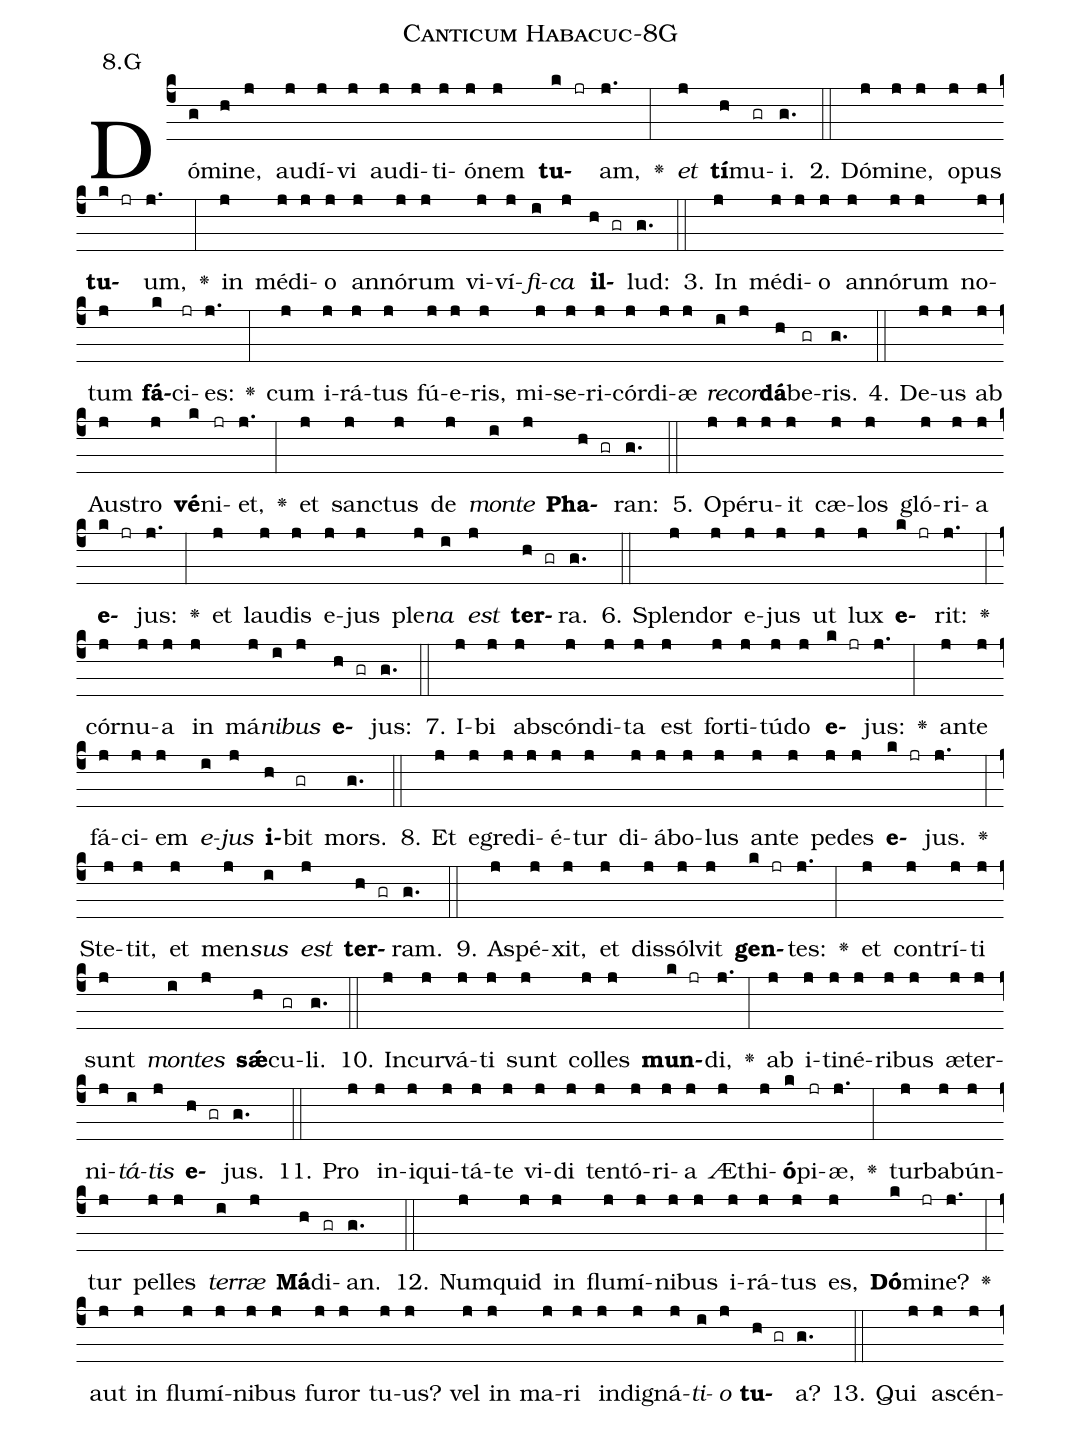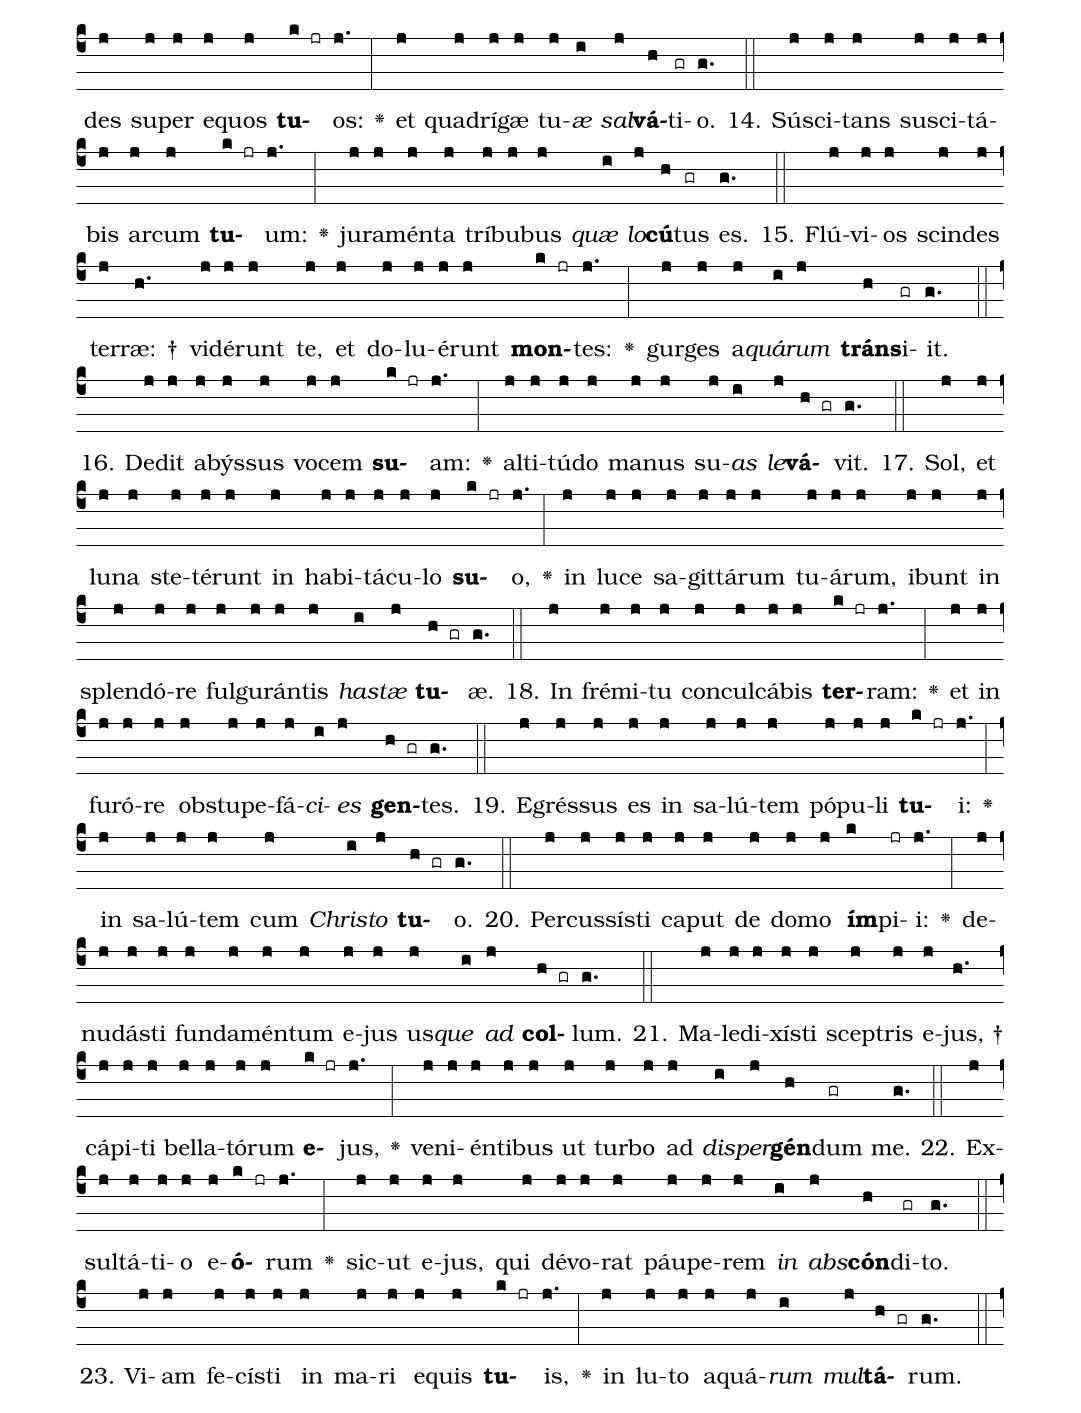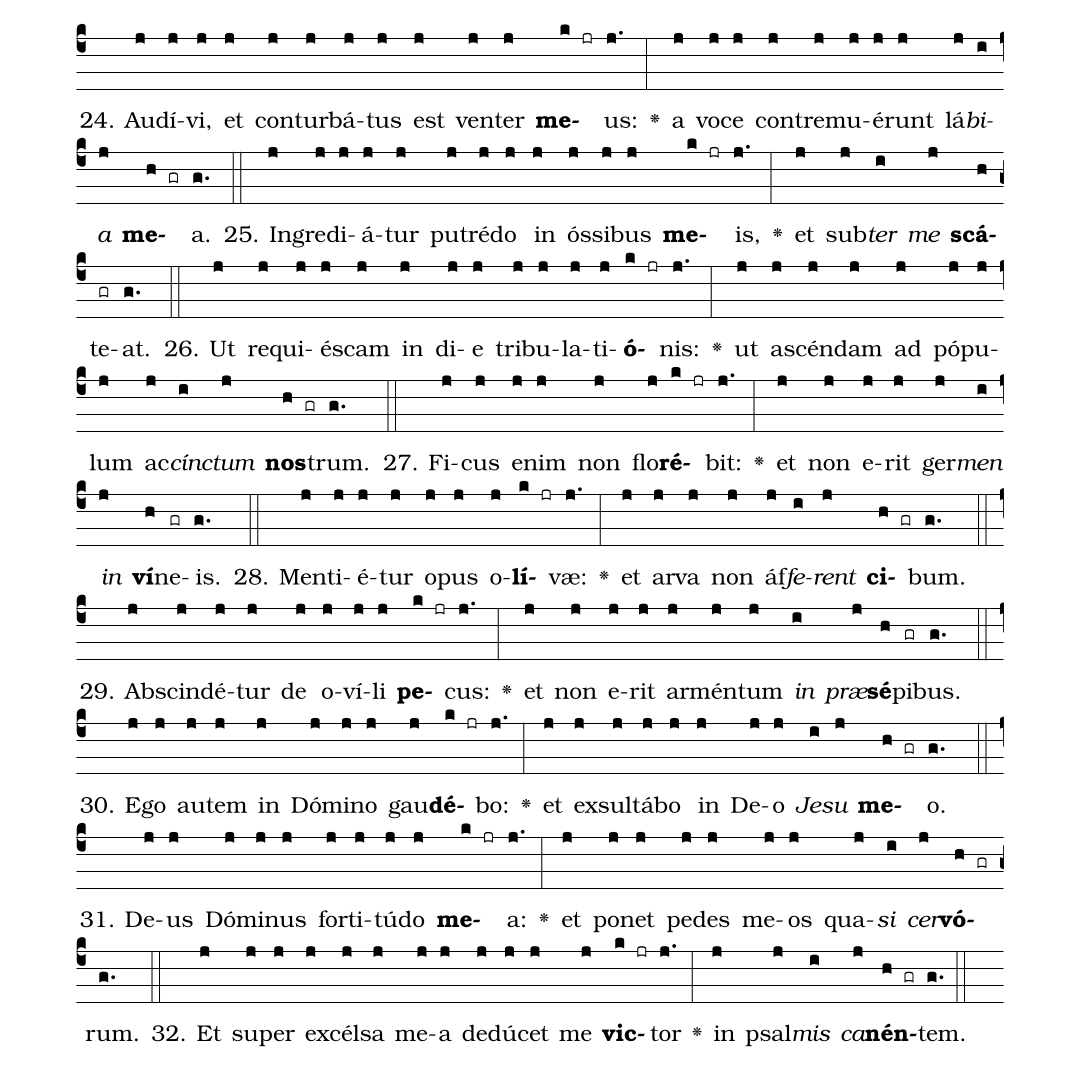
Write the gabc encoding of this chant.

name: Canticum Habacuc-8G;
annotation: 8.G;
%%
(c4)Dó(g)mi(h)ne,(j) au(j)dí(j)vi(j) au(j)di(j)ti(j)ó(j)nem(j) <b>tu</b>(k jr)am,(j.) <v>\greheightstar</v>(:) <i>et</i>(j) <b>tí</b>(h)mu(gr)i.(g.) (::)
2. Dó(j)mi(j)ne,(j) o(j)pus(j) <b>tu</b>(k jr)um,(j.) <v>\greheightstar</v>(:) in(j) mé(j)di(j)o(j) an(j)nó(j)rum(j) vi(j)ví(j)<i>fi</i>(i)<i>ca</i>(j) <b>il</b>(h gr)lud:(g.) (::)
3. In(j) mé(j)di(j)o(j) an(j)nó(j)rum(j) no(j)tum(j) <b>fá</b>(k)ci(jr)es:(j.) <v>\greheightstar</v>(:) cum(j) i(j)rá(j)tus(j) fú(j)e(j)ris,(j) mi(j)se(j)ri(j)cór(j)di(j)æ(j) <i>re</i>(i)<i>cor</i>(j)<b>dá</b>(h)be(gr)ris.(g.) (::)
4. De(j)us(j) ab(j) Aus(j)tro(j) <b>vé</b>(k)ni(jr)et,(j.) <v>\greheightstar</v>(:) et(j) sanc(j)tus(j) de(j) <i>mon</i>(i)<i>te</i>(j) <b>Pha</b>(h gr)ran:(g.) (::)
5. O(j)pé(j)ru(j)it(j) cæ(j)los(j) gló(j)ri(j)a(j) <b>e</b>(k jr)jus:(j.) <v>\greheightstar</v>(:) et(j) lau(j)dis(j) e(j)jus(j) ple(j)<i>na</i>(i) <i>est</i>(j) <b>ter</b>(h gr)ra.(g.) (::)
6. Splen(j)dor(j) e(j)jus(j) ut(j) lux(j) <b>e</b>(k jr)rit:(j.) <v>\greheightstar</v>(:) cór(j)nu(j)a(j) in(j) má(j)<i>ni</i>(i)<i>bus</i>(j) <b>e</b>(h gr)jus:(g.) (::)
7. I(j)bi(j) abs(j)cón(j)di(j)ta(j) est(j) for(j)ti(j)tú(j)do(j) <b>e</b>(k jr)jus:(j.) <v>\greheightstar</v>(:) an(j)te(j) fá(j)ci(j)em(j) <i>e</i>(i)<i>jus</i>(j) <b>i</b>(h)bit(gr) mors.(g.) (::)
8. Et(j) e(j)gre(j)di(j)é(j)tur(j) di(j)á(j)bo(j)lus(j) an(j)te(j) pe(j)des(j) <b>e</b>(k jr)jus.(j.) <v>\greheightstar</v>(:) Ste(j)tit,(j) et(j) men(j)<i>sus</i>(i) <i>est</i>(j) <b>ter</b>(h gr)ram.(g.) (::)
9. A(j)spé(j)xit,(j) et(j) dis(j)sól(j)vit(j) <b>gen</b>(k jr)tes:(j.) <v>\greheightstar</v>(:) et(j) con(j)trí(j)ti(j) sunt(j) <i>mon</i>(i)<i>tes</i>(j) <b>sǽ</b>(h)cu(gr)li.(g.) (::)
10. In(j)cur(j)vá(j)ti(j) sunt(j) col(j)les(j) <b>mun</b>(k jr)di,(j.) <v>\greheightstar</v>(:) ab(j) i(j)ti(j)né(j)ri(j)bus(j) æ(j)ter(j)ni(j)<i>tá</i>(i)<i>tis</i>(j) <b>e</b>(h gr)jus.(g.) (::)
11. Pro(j) in(j)i(j)qui(j)tá(j)te(j) vi(j)di(j) ten(j)tó(j)ri(j)a(j) Æ(j)thi(j)<b>ó</b>(k)pi(jr)æ,(j.) <v>\greheightstar</v>(:) tur(j)ba(j)bún(j)tur(j) pel(j)les(j) <i>ter</i>(i)<i>ræ</i>(j) <b>Má</b>(h)di(gr)an.(g.) (::)
12. Num(j)quid(j) in(j) flu(j)mí(j)ni(j)bus(j) i(j)rá(j)tus(j) es,(j) <b>Dó</b>(k)mi(jr)ne?(j.) <v>\greheightstar</v>(:) aut(j) in(j) flu(j)mí(j)ni(j)bus(j) fu(j)ror(j) tu(j)us?(j) vel(j) in(j) ma(j)ri(j) in(j)di(j)gná(j)<i>ti</i>(i)<i>o</i>(j) <b>tu</b>(h gr)a?(g.) (::)
13. Qui(j) a(j)scén(j)des(j) su(j)per(j) e(j)quos(j) <b>tu</b>(k jr)os:(j.) <v>\greheightstar</v>(:) et(j) qua(j)drí(j)gæ(j) tu(j)<i>æ</i>(i) <i>sal</i>(j)<b>vá</b>(h)ti(gr)o.(g.) (::)
14. Sú(j)sci(j)tans(j) su(j)sci(j)tá(j)bis(j) ar(j)cum(j) <b>tu</b>(k jr)um:(j.) <v>\greheightstar</v>(:) ju(j)ra(j)mén(j)ta(j) trí(j)bu(j)bus(j) <i>quæ</i>(i) <i>lo</i>(j)<b>cú</b>(h)tus(gr) es.(g.) (::)
15. Flú(j)vi(j)os(j) scin(j)des(j) ter(j)ræ: †(h.) vi(j)dé(j)runt(j) te,(j) et(j) do(j)lu(j)é(j)runt(j) <b>mon</b>(k jr)tes:(j.) <v>\greheightstar</v>(:) gur(j)ges(j) a(j)<i>quá</i>(i)<i>rum</i>(j) <b>tráns</b>(h)i(gr)it.(g.) (::)
16. De(j)dit(j) a(j)býs(j)sus(j) vo(j)cem(j) <b>su</b>(k jr)am:(j.) <v>\greheightstar</v>(:) al(j)ti(j)tú(j)do(j) ma(j)nus(j) su(j)<i>as</i>(i) <i>le</i>(j)<b>vá</b>(h gr)vit.(g.) (::)
17. Sol,(j) et(j) lu(j)na(j) ste(j)té(j)runt(j) in(j) ha(j)bi(j)tá(j)cu(j)lo(j) <b>su</b>(k jr)o,(j.) <v>\greheightstar</v>(:) in(j) lu(j)ce(j) sa(j)git(j)tá(j)rum(j) tu(j)á(j)rum,(j) i(j)bunt(j) in(j) splen(j)dó(j)re(j) ful(j)gu(j)rán(j)tis(j) <i>has</i>(i)<i>tæ</i>(j) <b>tu</b>(h gr)æ.(g.) (::)
18. In(j) fré(j)mi(j)tu(j) con(j)cul(j)cá(j)bis(j) <b>ter</b>(k jr)ram:(j.) <v>\greheightstar</v>(:) et(j) in(j) fu(j)ró(j)re(j) ob(j)stu(j)pe(j)fá(j)<i>ci</i>(i)<i>es</i>(j) <b>gen</b>(h gr)tes.(g.) (::)
19. E(j)grés(j)sus(j) es(j) in(j) sa(j)lú(j)tem(j) pó(j)pu(j)li(j) <b>tu</b>(k jr)i:(j.) <v>\greheightstar</v>(:) in(j) sa(j)lú(j)tem(j) cum(j) <i>Chris</i>(i)<i>to</i>(j) <b>tu</b>(h gr)o.(g.) (::)
20. Per(j)cus(j)sís(j)ti(j) ca(j)put(j) de(j) do(j)mo(j) <b>ím</b>(k)pi(jr)i:(j.) <v>\greheightstar</v>(:) de(j)nu(j)dás(j)ti(j) fun(j)da(j)mén(j)tum(j) e(j)jus(j) us(j)<i>que</i>(i) <i>ad</i>(j) <b>col</b>(h gr)lum.(g.) (::)
21. Ma(j)le(j)di(j)xís(j)ti(j) scep(j)tris(j) e(j)jus, †(h.) cá(j)pi(j)ti(j) bel(j)la(j)tó(j)rum(j) <b>e</b>(k jr)jus,(j.) <v>\greheightstar</v>(:) ve(j)ni(j)én(j)ti(j)bus(j) ut(j) tur(j)bo(j) ad(j) <i>di</i>(i)<i>sper</i>(j)<b>gén</b>(h)dum(gr) me.(g.) (::)
22. Ex(j)sul(j)tá(j)ti(j)o(j) e(j)<b>ó</b>(k jr)rum(j.) <v>\greheightstar</v>(:) sic(j)ut(j) e(j)jus,(j) qui(j) dé(j)vo(j)rat(j) páu(j)pe(j)rem(j) <i>in</i>(i) <i>abs</i>(j)<b>cón</b>(h)di(gr)to.(g.) (::)
23. Vi(j)am(j) fe(j)cís(j)ti(j) in(j) ma(j)ri(j) e(j)quis(j) <b>tu</b>(k jr)is,(j.) <v>\greheightstar</v>(:) in(j) lu(j)to(j) a(j)quá(j)<i>rum</i>(i) <i>mul</i>(j)<b>tá</b>(h gr)rum.(g.) (::)
24. Au(j)dí(j)vi,(j) et(j) con(j)tur(j)bá(j)tus(j) est(j) ven(j)ter(j) <b>me</b>(k jr)us:(j.) <v>\greheightstar</v>(:) a(j) vo(j)ce(j) con(j)tre(j)mu(j)é(j)runt(j) lá(j)<i>bi</i>(i)<i>a</i>(j) <b>me</b>(h gr)a.(g.) (::)
25. In(j)gre(j)di(j)á(j)tur(j) pu(j)tré(j)do(j) in(j) ós(j)si(j)bus(j) <b>me</b>(k jr)is,(j.) <v>\greheightstar</v>(:) et(j) sub(j)<i>ter</i>(i) <i>me</i>(j) <b>scá</b>(h)te(gr)at.(g.) (::)
26. Ut(j) re(j)qui(j)és(j)cam(j) in(j) di(j)e(j) tri(j)bu(j)la(j)ti(j)<b>ó</b>(k jr)nis:(j.) <v>\greheightstar</v>(:) ut(j) a(j)scén(j)dam(j) ad(j) pó(j)pu(j)lum(j) ac(j)<i>cínc</i>(i)<i>tum</i>(j) <b>nos</b>(h gr)trum.(g.) (::)
27. Fi(j)cus(j) e(j)nim(j) non(j) flo(j)<b>ré</b>(k jr)bit:(j.) <v>\greheightstar</v>(:) et(j) non(j) e(j)rit(j) ger(j)<i>men</i>(i) <i>in</i>(j) <b>ví</b>(h)ne(gr)is.(g.) (::)
28. Men(j)ti(j)é(j)tur(j) o(j)pus(j) o(j)<b>lí</b>(k jr)væ:(j.) <v>\greheightstar</v>(:) et(j) ar(j)va(j) non(j) áf(j)<i>fe</i>(i)<i>rent</i>(j) <b>ci</b>(h gr)bum.(g.) (::)
29. Ab(j)scin(j)dé(j)tur(j) de(j) o(j)ví(j)li(j) <b>pe</b>(k jr)cus:(j.) <v>\greheightstar</v>(:) et(j) non(j) e(j)rit(j) ar(j)mén(j)tum(j) <i>in</i>(i) <i>præ</i>(j)<b>sé</b>(h)pi(gr)bus.(g.) (::)
30. E(j)go(j) au(j)tem(j) in(j) Dó(j)mi(j)no(j) gau(j)<b>dé</b>(k jr)bo:(j.) <v>\greheightstar</v>(:) et(j) ex(j)sul(j)tá(j)bo(j) in(j) De(j)o(j) <i>Je</i>(i)<i>su</i>(j) <b>me</b>(h gr)o.(g.) (::)
31. De(j)us(j) Dó(j)mi(j)nus(j) for(j)ti(j)tú(j)do(j) <b>me</b>(k jr)a:(j.) <v>\greheightstar</v>(:) et(j) po(j)net(j) pe(j)des(j) me(j)os(j) qua(j)<i>si</i>(i) <i>cer</i>(j)<b>vó</b>(h gr)rum.(g.) (::)
32. Et(j) su(j)per(j) ex(j)cél(j)sa(j) me(j)a(j) de(j)dú(j)cet(j) me(j) <b>vic</b>(k jr)tor(j.) <v>\greheightstar</v>(:) in(j) psal(j)<i>mis</i>(i) <i>ca</i>(j)<b>nén</b>(h gr)tem.(g.) (::)
